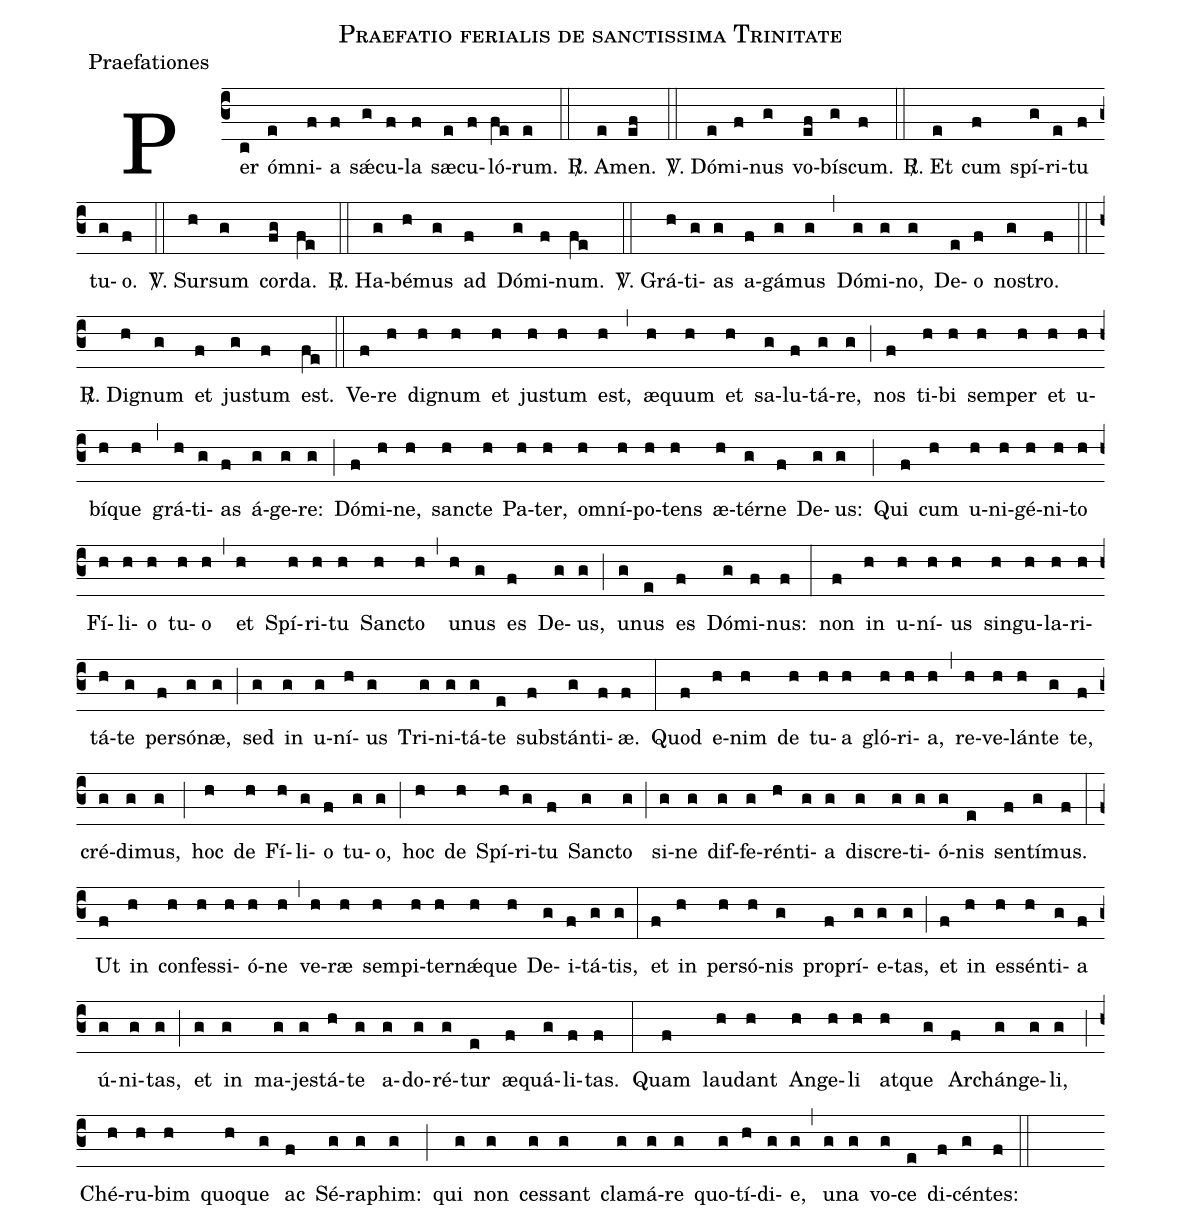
name:Praefatio ferialis de sanctissima Trinitate;
office-part:Praefationes;
%%
(c3)Per(c) óm(e)ni(f)a(f) sǽ(g)cu(f)la(f) sæ(e)cu(f)ló(fe)rum.(e) (::)

<sp>R/</sp>. A(e)men.(ef) (::)

<sp>V/</sp>. Dó(e)mi(f)nus(g) vo(ef)bí(g)scum.(f) (::)

<sp>R/</sp>. Et(e) cum(f) spí(g)ri(e)tu(f) tu(g)o.(f) (::)

<sp>V/</sp>. Sur(h)sum(g) cor(fg)da.(fe) (::)

<sp>R/</sp>. Ha(g)bé(h)mus(g) ad(f) Dó(g)mi(f)num.(fe) (::)

<sp>V/</sp>. Grá(h)ti(g)as(g) a(f)gá(g)mus(g) (,) Dó(g)mi(g)no,(g) De(e)o(f) no(g)stro.(f) (::)

<sp>R/</sp>. Di(h)gnum(g) et(f) ju(g)stum(f) est.(fe) (::)

Ve(f)re(h) di(h)gnum(h) et(h) ju(h)stum(h) est,(h) (,) æ(h)quum(h) et(h) sa(g)lu(f)tá(g)re,(g) (;)
nos(f) ti(h)bi(h) sem(h)per(h) et(h) u(h)bí(h)que(h) (,) grá(h)ti(g)as(f) á(g)ge(g)re:(g) (;)
Dó(f)mi(h)ne,(h) san(h)cte(h) Pa(h)ter,(h) om(h)ní(h)po(h)tens(h) æ(h)tér(g)ne(f) De(g)us:(g) (;)

Qui(f) cum(h) u(h)ni(h)gé(h)ni(h)to(h) Fí(h)li(h)o(h) tu(h)o(h) (,) et(h) Spí(h)ri(h)tu(h) San(h)cto(h) (,) u(h)nus(g) es(f) De(g)us,(g) (;)
u(g)nus(e) es(f) Dó(g)mi(f)nus:(f) (:)
non(f) in(h) u(h)ní(h)us(h) sin(h)gu(h)la(h)ri(h)tá(h)te(g) per(f)só(g)næ,(g) (;)
sed(g) in(g) u(g)ní(h)us(g) Tri(g)ni(g)tá(g)te(e) sub(f)stán(g)ti(f)æ.(f) (:)

Quod(f) e(h)nim(h) de(h) tu(h)a(h) gló(h)ri(h)a,(h) (,) re(h)ve(h)lán(h)te(g) te,(f) cré(g)di(g)mus,(g) (;)
hoc(h) de(h) Fí(h)li(g)o(f) tu(g)o,(g) (;) hoc(h) de(h) Spí(h)ri(g)tu(f) San(g)cto(g) (;)
si(g)ne(g) dif(g)fe(g)rén(h)ti(g)a(g) dis(g)cre(g)ti(g)ó(g)nis(e) sen(f)tí(g)mus.(f) (:)

Ut(f) in(h) con(h)fes(h)si(h)ó(h)ne(h) (,) ve(h)ræ(h) sem(h)pi(h)ter(h)nǽ(h)que(h) De(g)i(f)tá(g)tis,(g) (:)
et(f) in(h) per(h)só(h)nis(g) pro(f)prí(g)e(g)tas,(g) (;) et(f) in(h) es(h)sén(h)ti(g)a(f) ú(g)ni(g)tas,(g) (;)
et(g) in(g) ma(g)je(g)stá(h)te(g) a(g)do(g)ré(g)tur(e) æ(f)quá(g)li(f)tas.(f) (:)

Quam(f) lau(h)dant(h) An(h)ge(h)li(h) at(h)que(g) Ar(f)chán(g)ge(g)li,(g) (;)
Ché(h)ru(h)bim(h) quo(h)que(g) ac(f) Sé(g)ra(g)phim:(g) (;)
qui(g) non(g) ces(g)sant(g) cla(g)má(g)re(g) quo(g)tí(h)di(g)e,(g) (,)
u(g)na(g) vo(g)ce(e) di(f)cén(g)tes:(f) (::)
